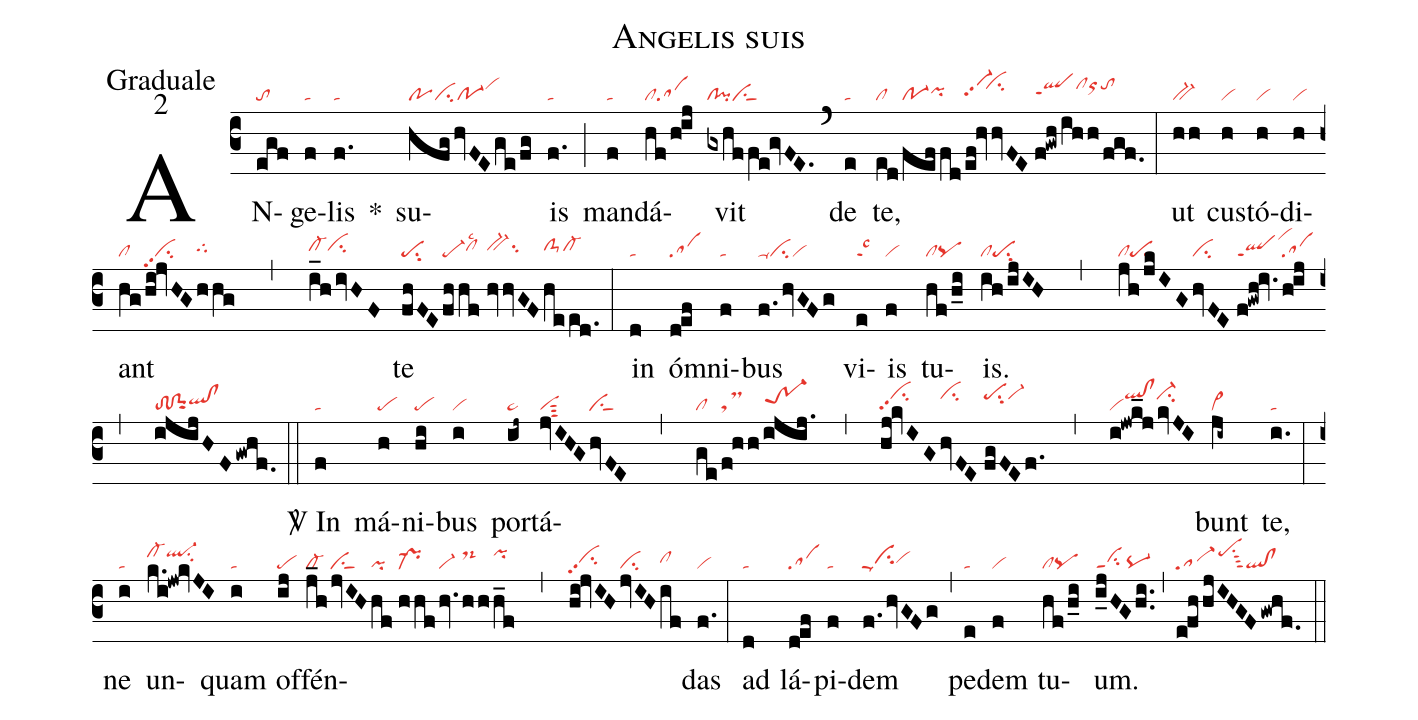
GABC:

name:Angelis suis;
office-part:Graduale;
mode:2;
nabc-lines:1;
%%
(c3) AN(egf|to)ge(f|ta)lis(f.|ta) <sp>*</sp>() su(hfghvFEge/fg|pocipo-1vihj)is(f.|ta) (;) man(f|ta)dá(hf/h!ij//|clsa)vit(gxhffe!gvFE.|cl!piciS) (`) de(e|ta) te,(ed/|cl|feffd/|po-1pihh|ef!hvvFE//|vi-hhpp2``cihj|f!gwh/ihh/fgf.|qlhhppt1clhjorhjtohj) (:) ut(hh|bv-) cus(h|vi)tó(h|vi)di(h|vi)ant(hg/|cl|hi!jvHG|cipp2|hhg , |tghh|i_hivHF|cl-hhcihh) te(fhFE|pesu2|fhhf//|pe-clhhlsc2|hvvGF|bv-hhsu2|heed.|clS-hhcl-hh) (:) in(d|ta) óm(d!ef|sa)ni(f|ta)bus(f.hvGFg|ta-civi) vi(e|talsc3)is(f|vi) tu(hf/h_i|clpq)is.(ih/ijIH , |clpesu2|jh/jkIG|clpesu2|hvFE//|ci|f!gwh!iv.|qlppt1vihl|h!ij , |sa|ijijHFgwhf.|to!ciGqlhh!clhh) (::)

<sp>V/</sp> In(f|ta) má(h|pe)ni(hi|pe)bus(i|vi) por(ij~|ta>)tá(jvIHG|visut3|hvFE , |ciS|ge/|cl|f!hh/|tsM|ijij. , |trS-hh|hj!kvIG|cihjpp2|hvFE//|cihj|fgFEf. , |pehjsu2vi-hj|i!jwk_jkvJI|viqlhj!clhjci-hj)bunt(ji~|vi>) te,(i.|ta) (:) ne(i|ta) un(k.i!jw!kvJI|cl-hjql-hjsu2)quam(i|ta) of(ij|pe)fén(j_h|cl-|jvIH|ciS|hf//|pi|hhf|pr-|hv.|vi-|hh|ds-hj|h_f , |pihj|hi!jvIH|cihhpp2|jvIH|ci|if|clhh)das(f.|vi) (:) ad(d|ta) lá(d!ef|sa)pi(f|ta)dem(f.hvGFg|cippu1vihh) (,) pe(e|ta)dem(f|vi) tu(hf/h_i|clpq)um.(i_jHGhi..|cippt1pq-) (,) (e!fh/hjIHGFgwhf.|sa-pehjsu1sut3ql!cl) (::)
